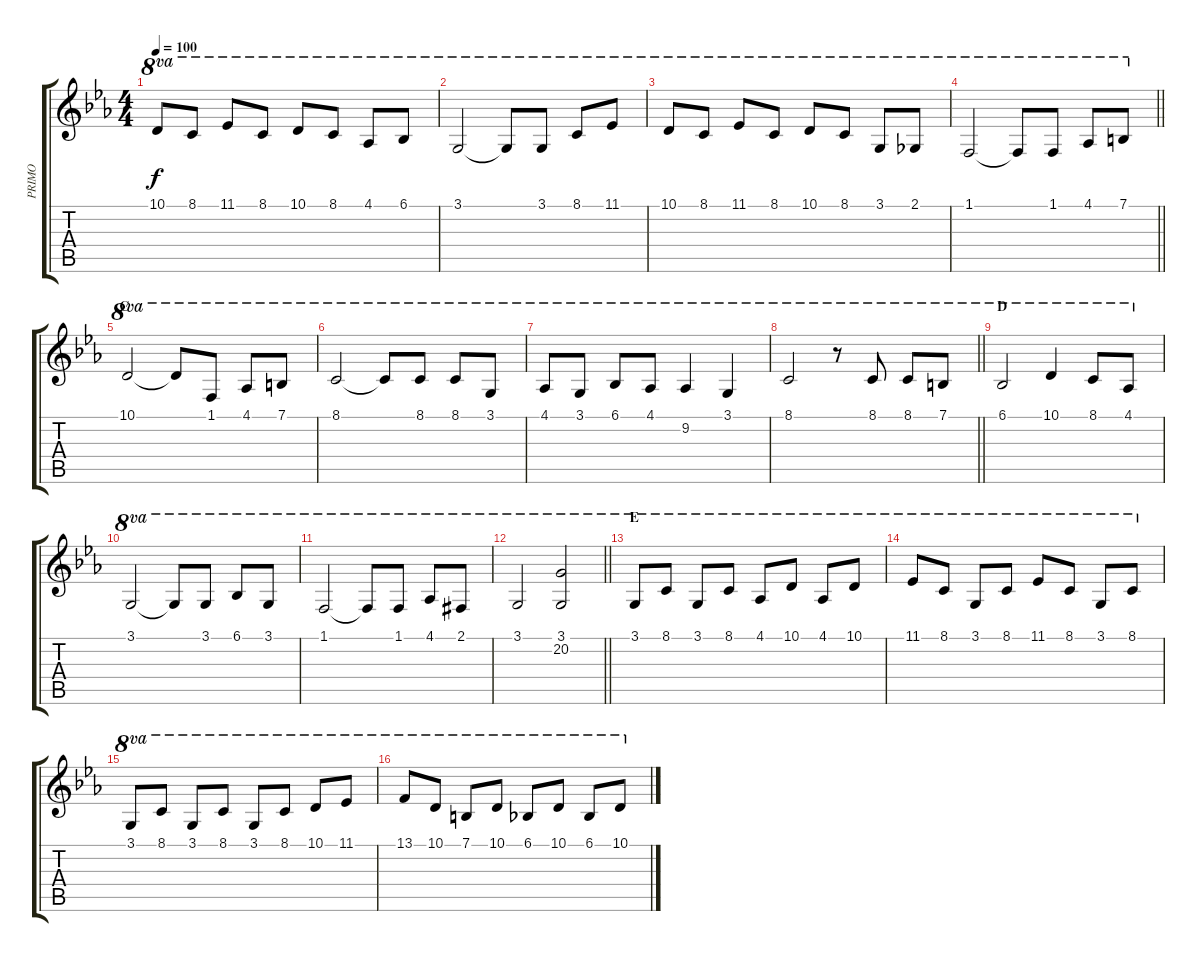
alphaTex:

\track ("PRIMO" "PRIMO") {instrument acousticgrandpiano}
\staff {score tabs}
\tuning (E4 B3 G3 D3 A2 E2) {hide}
\ts (4 4)
\tempo 100
\clef g2
\ks cminor
10.1.8{ot 8va dy f} 8.1.8{ot 8va} 11.1.8{ot 8va} 8.1.8{ot 8va} 10.1.8{ot 8va} 8.1.8{ot 8va} 4.1.8{ot 8va} 6.1.8{ot 8va} |
3.1.2{ot 8va} 3.1{t}.8{ot 8va} 3.1.8{ot 8va} 8.1.8{ot 8va} 11.1.8{ot 8va} |
10.1.8{ot 8va} 8.1.8{ot 8va} 11.1.8{ot 8va} 8.1.8{ot 8va} 10.1.8{ot 8va} 8.1.8{ot 8va} 3.1.8{ot 8va} 2.1.8{ot 8va} |
\barLineRight lightlight
1.1.2{ot 8va} 1.1{t}.8{ot 8va} 1.1.8{ot 8va} 4.1.8{ot 8va} 7.1.8{ot 8va} |
\section ("" "C")
10.1.2{ot 8va} 10.1{t}.8{ot 8va} 1.1.8{ot 8va} 4.1.8{ot 8va} 7.1.8{ot 8va} |
8.1.2{ot 8va} 8.1{t}.8{ot 8va} 8.1.8{ot 8va} 8.1.8{ot 8va} 3.1.8{ot 8va} |
4.1.8{ot 8va} 3.1.8{ot 8va} 6.1.8{ot 8va} 4.1.8{ot 8va} 9.2.4{ot 8va} 3.1.4{ot 8va} |
\barLineRight lightlight
8.1.2{ot 8va} r.8{ot 8va} 8.1.8{ot 8va} 8.1.8{ot 8va} 7.1.8{ot 8va} |
\section ("" "D")
6.1.2{ot 8va} 10.1.4{ot 8va} 8.1.8{ot 8va} 4.1.8{ot 8va} |
3.1.2{ot 8va} 3.1{t}.8{ot 8va} 3.1.8{ot 8va} 6.1.8{ot 8va} 3.1.8{ot 8va} |
1.1.2{ot 8va} 1.1{t}.8{ot 8va} 1.1.8{ot 8va} 4.1.8{ot 8va} 2.1{acc #}.8{ot 8va} |
\barLineRight lightlight
3.1.2{ot 8va} (3.1 20.2).2{ot 8va} |
\section ("" "E")
3.1.8{ot 8va} 8.1.8{ot 8va} 3.1.8{ot 8va} 8.1.8{ot 8va} 4.1.8{ot 8va} 10.1.8{ot 8va} 4.1.8{ot 8va} 10.1.8{ot 8va} |
11.1.8{ot 8va} 8.1.8{ot 8va} 3.1.8{ot 8va} 8.1.8{ot 8va} 11.1.8{ot 8va} 8.1.8{ot 8va} 3.1.8{ot 8va} 8.1.8{ot 8va} |
3.1.8{ot 8va} 8.1.8{ot 8va} 3.1.8{ot 8va} 8.1.8{ot 8va} 3.1.8{ot 8va} 8.1.8{ot 8va} 10.1.8{ot 8va} 11.1.8{ot 8va} |
13.1.8{ot 8va} 10.1.8{ot 8va} 7.1.8{ot 8va} 10.1.8{ot 8va} 6.1.8{ot 8va} 10.1.8{ot 8va} 6.1.8{ot 8va} 10.1.8{ot 8va}
